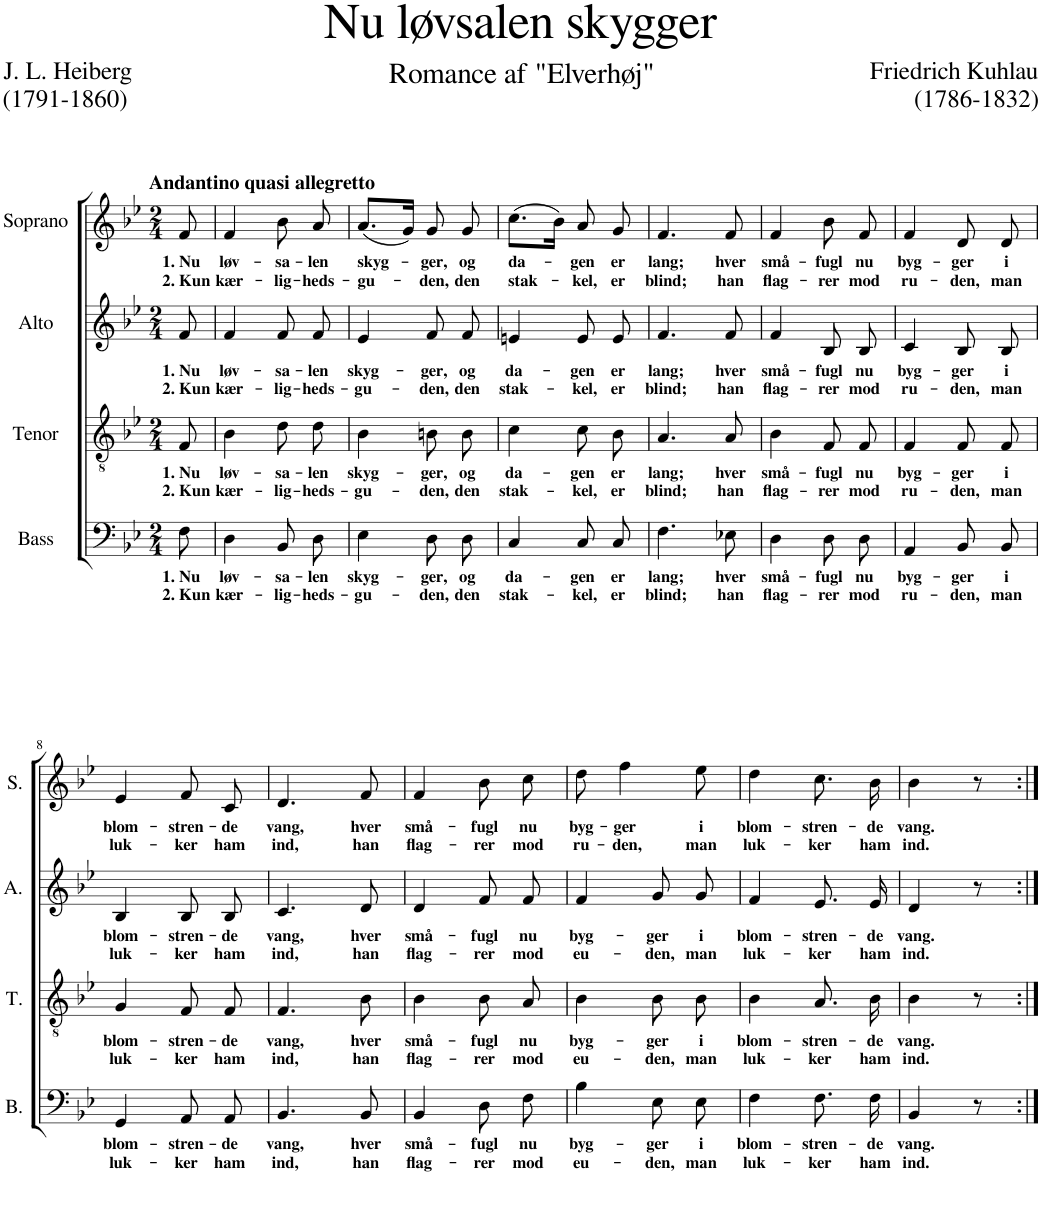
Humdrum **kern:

**kern	**text	**text	**kern	**text	**text	**kern	**text	**text	**kern	**text	**text
*part4	*part4	*part4	*part3	*part3	*part3	*part2	*part2	*part2	*part1	*part1	*part1
*staff4	*staff4	*staff4	*staff3	*staff3	*staff3	*staff2	*staff2	*staff2	*staff1	*staff1	*staff1
*I"Bass	*	*	*I"Tenor	*	*	*I"Alto	*	*	*I"Soprano	*	*
*I'B.	*	*	*I'T.	*	*	*I'A.	*	*	*I'S.	*	*
*clefF4	*	*	*clefGv2	*	*	*clefG2	*	*	*clefG2	*	*
*k[b-e-]	*	*	*k[b-e-]	*	*	*k[b-e-]	*	*	*k[b-e-]	*	*
*M2/4	*	*	*M2/4	*	*	*M2/4	*	*	*M2/4	*	*
=1	=1	=1	=1	=1	=1	=1	=1	=1	=1	=1	=1
!	!	!	!	!	!	!	!	!	!LO:TX:a:B:t=Andantino quasi allegretto	!	!
!	!LO:LY:b	!LO:LY:b	!	!LO:LY:b	!LO:LY:b	!	!LO:LY:b	!LO:LY:b	!	!LO:LY:b	!LO:LY:b
8F\	1. Nu	2. Kun	8F/	1. Nu	2. Kun	8f/	1. Nu	2. Kun	8f/	1. Nu	2. Kun
=2	=2	=2	=2	=2	=2	=2	=2	=2	=2	=2	=2
!	!LO:LY:b	!LO:LY:b	!	!LO:LY:b	!LO:LY:b	!	!LO:LY:b	!LO:LY:b	!	!LO:LY:b	!LO:LY:b
4D\	løv-	kær-	4B-\	løv-	kær-	4f/	løv-	kær-	4f/	løv-	kær-
!	!LO:LY:b	!LO:LY:b	!	!LO:LY:b	!LO:LY:b	!	!LO:LY:b	!LO:LY:b	!	!LO:LY:b	!LO:LY:b
8BB-/L	-sa-	-lig-	8d\L	-sa-	-lig-	8f/L	-sa-	-lig-	8b-\	-sa-	-lig-
!	!LO:LY:b	!LO:LY:b	!	!LO:LY:b	!LO:LY:b	!	!LO:LY:b	!LO:LY:b	!	!LO:LY:b	!LO:LY:b
8D/J	-len	-heds-	8d\J	-len	-heds-	8f/J	-len	-heds-	8a/	-len	-heds-
=3	=3	=3	=3	=3	=3	=3	=3	=3	=3	=3	=3
!	!LO:LY:b	!LO:LY:b	!	!LO:LY:b	!LO:LY:b	!	!LO:LY:b	!LO:LY:b	!	!LO:LY:b	!LO:LY:b
4E-\	skyg-	-gu-	4B-\	skyg-	-gu-	4e-/	skyg-	-gu-	(8.a/L	skyg-	-gu-
.	.	.	.	.	.	.	.	.	16g/Jk)	.	.
!	!LO:LY:b	!LO:LY:b	!	!LO:LY:b	!LO:LY:b	!	!LO:LY:b	!LO:LY:b	!	!LO:LY:b	!LO:LY:b
8D\L	-ger,	-den,	8Bn\L	-ger,	-den,	8f/L	-ger,	-den,	8g/	-ger,	-den,
!	!LO:LY:b	!LO:LY:b	!	!LO:LY:b	!LO:LY:b	!	!LO:LY:b	!LO:LY:b	!	!LO:LY:b	!LO:LY:b
8D\J	og	den	8B\J	og	den	8f/J	og	den	8g/	og	den
=4	=4	=4	=4	=4	=4	=4	=4	=4	=4	=4	=4
!	!LO:LY:b	!LO:LY:b	!	!LO:LY:b	!LO:LY:b	!	!LO:LY:b	!LO:LY:b	!	!LO:LY:b	!LO:LY:b
4C/	da-	stak-	4c\	da-	stak-	4en/	da-	stak-	(8.cc\L	da-	stak-
.	.	.	.	.	.	.	.	.	16b-\Jk)	.	.
!	!LO:LY:b	!LO:LY:b	!	!LO:LY:b	!LO:LY:b	!	!LO:LY:b	!LO:LY:b	!	!LO:LY:b	!LO:LY:b
8C/L	-gen	-kel,	8c\L	-gen	-kel,	8e/L	-gen	-kel,	8a/	-gen	-kel,
!	!LO:LY:b	!LO:LY:b	!	!LO:LY:b	!LO:LY:b	!	!LO:LY:b	!LO:LY:b	!	!LO:LY:b	!LO:LY:b
8C/J	er	er	8B-\J	er	er	8e/J	er	er	8g/	er	er
=5	=5	=5	=5	=5	=5	=5	=5	=5	=5	=5	=5
!	!LO:LY:b	!LO:LY:b	!	!LO:LY:b	!LO:LY:b	!	!LO:LY:b	!LO:LY:b	!	!LO:LY:b	!LO:LY:b
4.F\	lang;	blind;	4.A/	lang;	blind;	4.f/	lang;	blind;	4.f/	lang;	blind;
!	!LO:LY:b	!LO:LY:b	!	!LO:LY:b	!LO:LY:b	!	!LO:LY:b	!LO:LY:b	!	!LO:LY:b	!LO:LY:b
8E-X\	hver	han	8A/	hver	han	8f/	hver	han	8f/	hver	han
=6	=6	=6	=6	=6	=6	=6	=6	=6	=6	=6	=6
!	!LO:LY:b	!LO:LY:b	!	!LO:LY:b	!LO:LY:b	!	!LO:LY:b	!LO:LY:b	!	!LO:LY:b	!LO:LY:b
4D\	små-	flag-	4B-\	små-	flag-	4f/	små-	flag-	4f/	små-	flag-
!	!LO:LY:b	!LO:LY:b	!	!LO:LY:b	!LO:LY:b	!	!LO:LY:b	!LO:LY:b	!	!LO:LY:b	!LO:LY:b
8D\L	-fugl	-rer	8F/L	-fugl	-rer	8B-/L	-fugl	-rer	8b-\	-fugl	-rer
!	!LO:LY:b	!LO:LY:b	!	!LO:LY:b	!LO:LY:b	!	!LO:LY:b	!LO:LY:b	!	!LO:LY:b	!LO:LY:b
8D\J	nu	mod	8F/J	nu	mod	8B-/J	nu	mod	8f/	nu	mod
=7	=7	=7	=7	=7	=7	=7	=7	=7	=7	=7	=7
!	!LO:LY:b	!LO:LY:b	!	!LO:LY:b	!LO:LY:b	!	!LO:LY:b	!LO:LY:b	!	!LO:LY:b	!LO:LY:b
4AA/	byg-	ru-	4F/	byg-	ru-	4c/	byg-	ru-	4f/	byg-	ru-
!	!LO:LY:b	!LO:LY:b	!	!LO:LY:b	!LO:LY:b	!	!LO:LY:b	!LO:LY:b	!	!LO:LY:b	!LO:LY:b
8BB-/L	-ger	-den,	8F/L	-ger	-den,	8B-/L	-ger	-den,	8d/	-ger	-den,
!	!LO:LY:b	!LO:LY:b	!	!LO:LY:b	!LO:LY:b	!	!LO:LY:b	!LO:LY:b	!	!LO:LY:b	!LO:LY:b
8BB-/J	i	man	8F/J	i	man	8B-/J	i	man	8d/	i	man
!!LO:LB:g=z
=8	=8	=8	=8	=8	=8	=8	=8	=8	=8	=8	=8
!	!LO:LY:b	!LO:LY:b	!	!LO:LY:b	!LO:LY:b	!	!LO:LY:b	!LO:LY:b	!	!LO:LY:b	!LO:LY:b
4GG/	blom-	luk-	4G/	blom-	luk-	4B-/	blom-	luk-	4e-/	blom-	luk-
!	!LO:LY:b	!LO:LY:b	!	!LO:LY:b	!LO:LY:b	!	!LO:LY:b	!LO:LY:b	!	!LO:LY:b	!LO:LY:b
8AA/L	-stren-	-ker	8F/L	-stren-	-ker	8B-/L	-stren-	-ker	8f/	-stren-	-ker
!	!LO:LY:b	!LO:LY:b	!	!LO:LY:b	!LO:LY:b	!	!LO:LY:b	!LO:LY:b	!	!LO:LY:b	!LO:LY:b
8AA/J	-de	ham	8F/J	-de	ham	8B-/J	-de	ham	8c/	-de	ham
=9	=9	=9	=9	=9	=9	=9	=9	=9	=9	=9	=9
!	!LO:LY:b	!LO:LY:b	!	!LO:LY:b	!LO:LY:b	!	!LO:LY:b	!LO:LY:b	!	!LO:LY:b	!LO:LY:b
4.BB-/	vang,	ind,	4.F/	vang,	ind,	4.c/	vang,	ind,	4.d/	vang,	ind,
!	!LO:LY:b	!LO:LY:b	!	!LO:LY:b	!LO:LY:b	!	!LO:LY:b	!LO:LY:b	!	!LO:LY:b	!LO:LY:b
8BB-/	hver	han	8B-\	hver	han	8d/	hver	han	8f/	hver	han
=10	=10	=10	=10	=10	=10	=10	=10	=10	=10	=10	=10
!	!LO:LY:b	!LO:LY:b	!	!LO:LY:b	!LO:LY:b	!	!LO:LY:b	!LO:LY:b	!	!LO:LY:b	!LO:LY:b
4BB-/	små-	flag-	4B-\	små-	flag-	4d/	små-	flag-	4f/	små-	flag-
!	!LO:LY:b	!LO:LY:b	!	!LO:LY:b	!LO:LY:b	!	!LO:LY:b	!LO:LY:b	!	!LO:LY:b	!LO:LY:b
8D\L	-fugl	-rer	8B-/L	-fugl	-rer	8f/L	-fugl	-rer	8b-\	-fugl	-rer
!	!LO:LY:b	!LO:LY:b	!	!LO:LY:b	!LO:LY:b	!	!LO:LY:b	!LO:LY:b	!	!LO:LY:b	!LO:LY:b
8F\J	nu	mod	8A/J	nu	mod	8f/J	nu	mod	8cc\	nu	mod
=11	=11	=11	=11	=11	=11	=11	=11	=11	=11	=11	=11
!	!LO:LY:b	!LO:LY:b	!	!LO:LY:b	!LO:LY:b	!	!LO:LY:b	!LO:LY:b	!	!LO:LY:b	!LO:LY:b
4B-\	byg-	eu-	4B-\	byg-	eu-	4f/	byg-	eu-	8dd\	byg-	ru-
!	!	!	!	!	!	!	!	!	!	!LO:LY:b	!LO:LY:b
.	.	.	.	.	.	.	.	.	4ff\	-ger	-den,
!	!LO:LY:b	!LO:LY:b	!	!LO:LY:b	!LO:LY:b	!	!LO:LY:b	!LO:LY:b	!	!	!
8E-\L	-ger	-den,	8B-\L	-ger	-den,	8g/L	-ger	-den,	.	.	.
!	!LO:LY:b	!LO:LY:b	!	!LO:LY:b	!LO:LY:b	!	!LO:LY:b	!LO:LY:b	!	!LO:LY:b	!LO:LY:b
8E-\J	i	man	8B-\J	i	man	8g/J	i	man	8ee-\	i	man
=12	=12	=12	=12	=12	=12	=12	=12	=12	=12	=12	=12
!	!LO:LY:b	!LO:LY:b	!	!LO:LY:b	!LO:LY:b	!	!LO:LY:b	!LO:LY:b	!	!LO:LY:b	!LO:LY:b
4F\	blom-	luk-	4B-\	blom-	luk-	4f/	blom-	luk-	4dd\	blom-	luk-
!	!LO:LY:b	!LO:LY:b	!	!LO:LY:b	!LO:LY:b	!	!LO:LY:b	!LO:LY:b	!	!LO:LY:b	!LO:LY:b
8.F\L	-stren-	-ker	8.A/L	-stren-	-ker	8.e-/L	-stren-	-ker	8.cc\	-stren-	-ker
!	!LO:LY:b	!LO:LY:b	!	!LO:LY:b	!LO:LY:b	!	!LO:LY:b	!LO:LY:b	!	!LO:LY:b	!LO:LY:b
16F\Jk	-de	ham	16B-/Jk	-de	ham	16e-/Jk	-de	ham	16b-\	-de	ham
=13	=13	=13	=13	=13	=13	=13	=13	=13	=13	=13	=13
!	!LO:LY:b	!LO:LY:b	!	!LO:LY:b	!LO:LY:b	!	!LO:LY:b	!LO:LY:b	!	!LO:LY:b	!LO:LY:b
4BB-/	vang.	ind.	4B-\	vang.	ind.	4d/	vang.	ind.	4b-\	vang.	ind.
8r	.	.	8r	.	.	8r	.	.	8r	.	.
=:|!	=:|!	=:|!	=:|!	=:|!	=:|!	=:|!	=:|!	=:|!	=:|!	=:|!	=:|!
*-	*-	*-	*-	*-	*-	*-	*-	*-	*-	*-	*-
